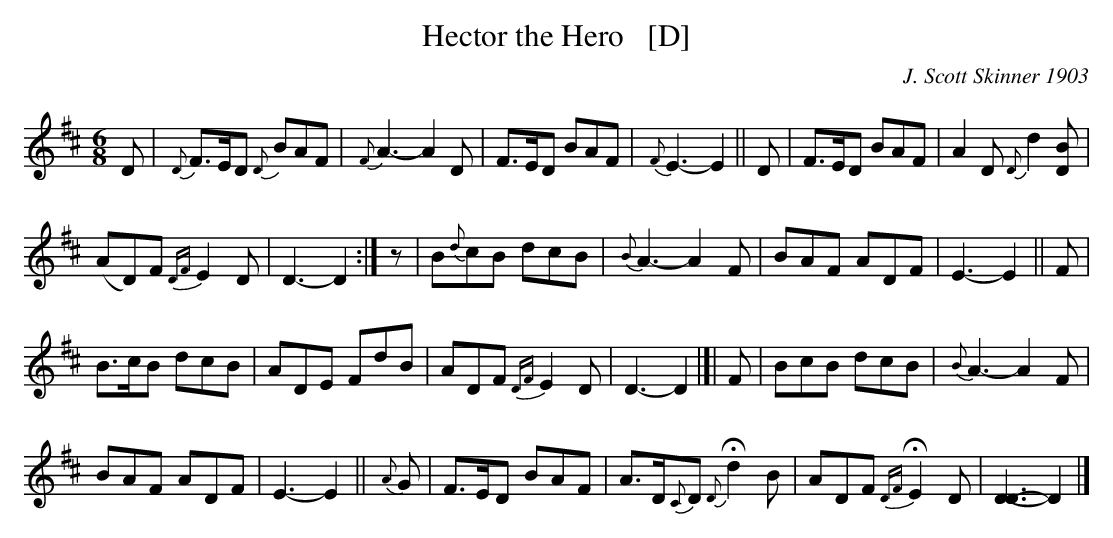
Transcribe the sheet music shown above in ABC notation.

X:1
T: Hector the Hero   [D]
C: J. Scott Skinner 1903
M: 6/8
L: 1/8
K: D
D |\
{D}F>ED {D}BAF | {F}A3- A2D | F>ED BAF | {F}E3- E2 || D | F>ED BAF | A2D {D}d2[BD] |
(AD)F {DF}E2D | D3- D2 :| z | B{d}cB dcB | {B}A3- A2F | BAF ADF | E3- E2 || F |
B>cB dcB | ADE FdB | ADF {DF}E2D | D3- D2 |[| F | BcB dcB | {B}A3- A2F |
BAF ADF | E3- E2 || {A}G | F>ED BAF | A>D{C}D {D}Hd2B | ADF {DF}HE2D | [D3D3]- D2 |]
